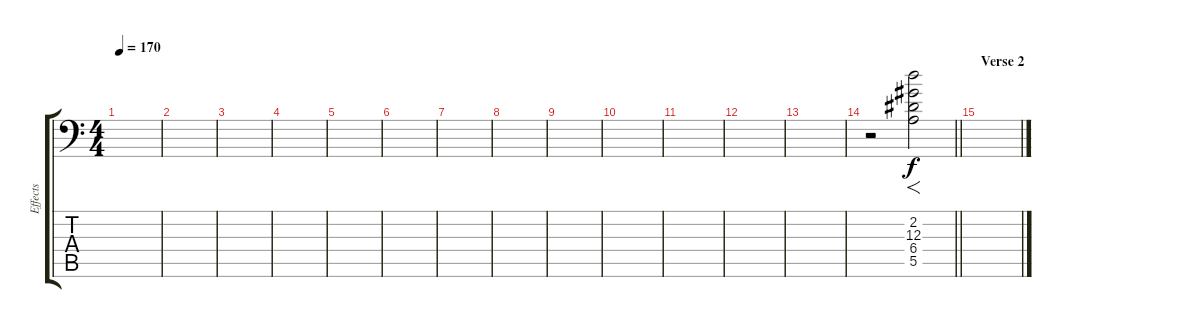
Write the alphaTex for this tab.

\track ("Effects" "Effects") {instrument guitarharmonics}
\staff {score tabs}
\tuning (B3 Gb3 D3 A2 E2 A1) {hide}
\ts (4 4)
\tempo 170
\clef f4
\ks c
|
|
|
|
|
|
|
|
|
|
|
|
|
\barLineRight lightlight
r.2 (2.2 12.3 6.4 5.5).2{f instrument reversecymbal} |
\section ("" "Verse 2 ")
